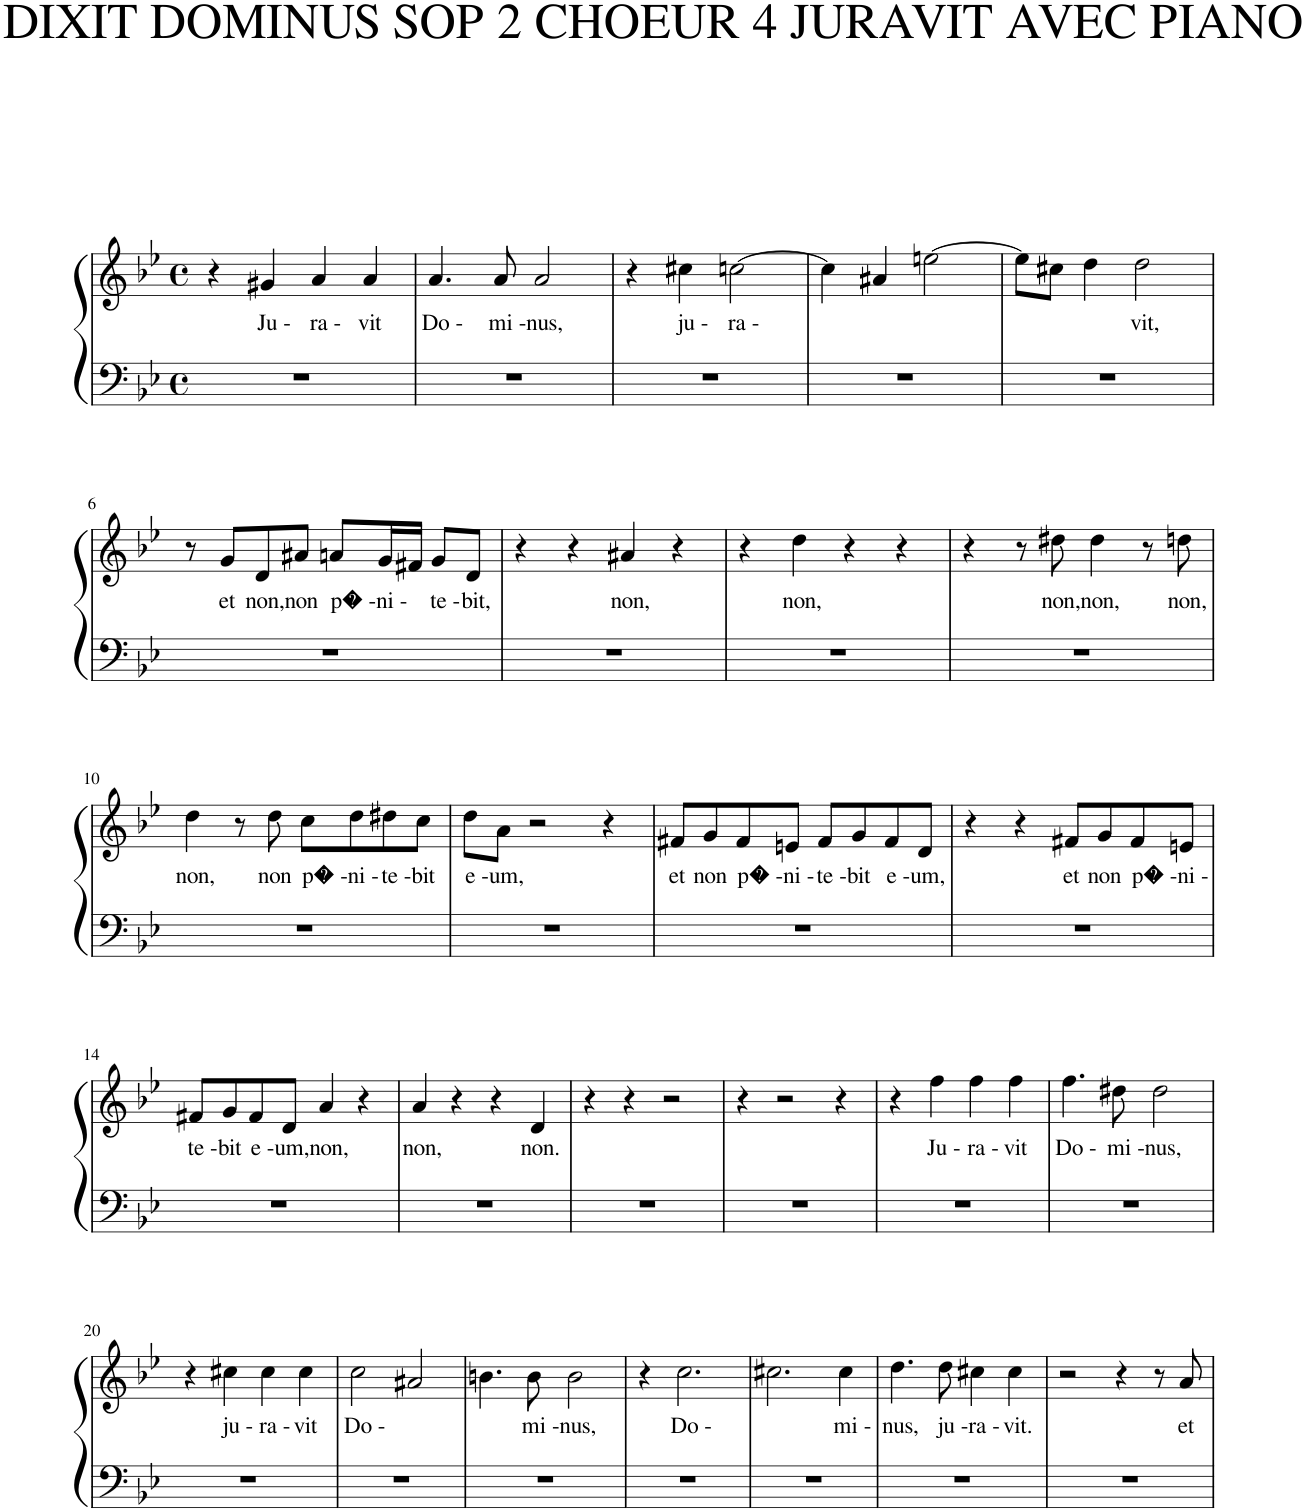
**kern	**kern	**text
*part1	*part1	*part1
*staff2	*staff1	*staff1
*I"Piano	*	*
*I'Pno.	*	*
*clefF4	*clefG2	*
*k[b-e-]	*k[b-e-]	*
*M4/4	*M4/4	*
*met(c)	*met(c)	*
=1	=1	=1
1r	4r	.
!	!	!LO:LY:b
.	4g#X/	Ju -
!	!	!LO:LY:b
.	4a/	ra -
!	!	!LO:LY:b
.	4a/	vit
=2	=2	=2
!	!	!LO:LY:b
1r	4.a/	Do -
!	!	!LO:LY:b
.	8a/	mi -
!	!	!LO:LY:b
.	2a/	nus,
=3	=3	=3
1r	4r	.
!	!	!LO:LY:b
.	4cc#X\	ju -
!	!	!LO:LY:b
.	[2ccn\	ra -
=4	=4	=4
1r	4cc\]	.
.	4a#X/	.
.	[2een\	.
=5	=5	=5
1r	8ee\L]	.
.	8cc#X\J	.
.	4dd\	.
!	!	!LO:LY:b
.	2dd\	vit,
!!LO:LB:g=z
=6	=6	=6
1r	8r	.
!	!	!LO:LY:b
.	8g/L	et
!	!	!LO:LY:b
.	8d/	non,
!	!	!LO:LY:b
.	8a#X/J	non
!	!	!LO:LY:b
.	8an/L	p� -
!	!	!LO:LY:b
.	16g/L	ni -
.	16f#X/JJ	.
!	!	!LO:LY:b
.	8g/L	te -
!	!	!LO:LY:b
.	8d/J	bit,
=7	=7	=7
1r	4r	.
.	4r	.
!	!	!LO:LY:b
.	4a#X/	non,
.	4r	.
=8	=8	=8
1r	4r	.
!	!	!LO:LY:b
.	4dd\	non,
.	4r	.
.	4r	.
=9	=9	=9
1r	4r	.
.	8r	.
!	!	!LO:LY:b
.	8dd#X\	non,
!	!	!LO:LY:b
.	4dd#\	non,
.	8r	.
!	!	!LO:LY:b
.	8ddn\	non,
!!LO:LB:g=z
=10	=10	=10
!	!	!LO:LY:b
1r	4dd\	non,
.	8r	.
!	!	!LO:LY:b
.	8dd\	non
!	!	!LO:LY:b
.	8cc\L	p� -
!	!	!LO:LY:b
.	8dd\	ni -
!	!	!LO:LY:b
.	8dd#X\	te -
!	!	!LO:LY:b
.	8cc\J	bit
=11	=11	=11
!	!	!LO:LY:b
1r	8dd\L	e -
!	!	!LO:LY:b
.	8a\J	um,
.	2r	.
.	4r	.
=12	=12	=12
!	!	!LO:LY:b
1r	8f#X/L	et
!	!	!LO:LY:b
.	8g/	non
!	!	!LO:LY:b
.	8f#/	p� -
!	!	!LO:LY:b
.	8en/J	ni -
!	!	!LO:LY:b
.	8f#/L	te -
!	!	!LO:LY:b
.	8g/	bit
!	!	!LO:LY:b
.	8f#/	e -
!	!	!LO:LY:b
.	8d/J	um,
=13	=13	=13
1r	4r	.
.	4r	.
!	!	!LO:LY:b
.	8f#X/L	et
!	!	!LO:LY:b
.	8g/	non
!	!	!LO:LY:b
.	8f#/	p� -
!	!	!LO:LY:b
.	8en/J	ni -
!!LO:LB:g=z
=14	=14	=14
!	!	!LO:LY:b
1r	8f#X/L	te -
!	!	!LO:LY:b
.	8g/	bit
!	!	!LO:LY:b
.	8f#/	e -
!	!	!LO:LY:b
.	8d/J	um,
!	!	!LO:LY:b
.	4a/	non,
.	4r	.
=15	=15	=15
!	!	!LO:LY:b
1r	4a/	non,
.	4r	.
.	4r	.
!	!	!LO:LY:b
.	4d/	non.
=16	=16	=16
1r	4r	.
.	4r	.
.	2r	.
=17	=17	=17
1r	4r	.
.	2r	.
.	4r	.
=18	=18	=18
1r	4r	.
!	!	!LO:LY:b
.	4ff\	Ju -
!	!	!LO:LY:b
.	4ff\	ra -
!	!	!LO:LY:b
.	4ff\	vit
=19	=19	=19
!	!	!LO:LY:b
1r	4.ff\	Do -
!	!	!LO:LY:b
.	8dd#X\	mi -
!	!	!LO:LY:b
.	2dd#\	nus,
!!LO:LB:g=z
=20	=20	=20
1r	4r	.
!	!	!LO:LY:b
.	4cc#X\	ju -
!	!	!LO:LY:b
.	4cc#\	ra -
!	!	!LO:LY:b
.	4cc#\	vit
=21	=21	=21
!	!	!LO:LY:b
1r	2cc\	Do -
.	2a#X/	.
=22	=22	=22
1r	4.bn\	.
!	!	!LO:LY:b
.	8b\	mi -
!	!	!LO:LY:b
.	2b\	nus,
=23	=23	=23
1r	4r	.
!	!	!LO:LY:b
.	2.cc\	Do -
=24	=24	=24
1r	2.cc#X\	.
!	!	!LO:LY:b
.	4cc#\	mi -
=25	=25	=25
!	!	!LO:LY:b
1r	4.dd\	nus,
!	!	!LO:LY:b
.	8dd\	ju -
!	!	!LO:LY:b
.	4cc#X\	ra -
!	!	!LO:LY:b
.	4cc#\	vit.
=26	=26	=26
1r	2r	.
.	4r	.
.	8r	.
!	!	!LO:LY:b
.	8a/	et
=	=	=
*-	*-	*-
